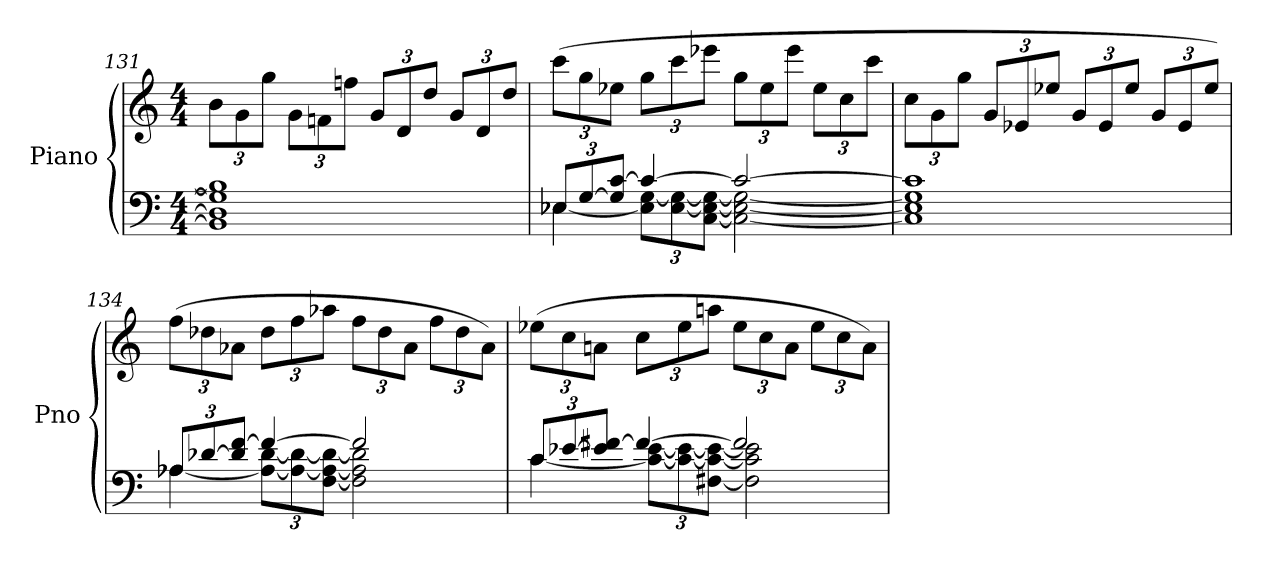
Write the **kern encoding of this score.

**kern	**kern
*part1	*part1
*staff2	*staff1
*I"Piano	*
*I'Pno	*
*clefF4	*clefG2
*k[]	*k[]
*M4/4	*M4/4
=131	=131
*^	*
*	*	*Xbrackettup
1B]	1BB] 1D] 1G]	12b\L
.	.	12g\
.	.	12gg\J
.	.	12g\L
.	.	12fn\
.	.	12ffn\J
.	.	12g/L
.	.	12d/
.	.	12dd/J
.	.	12g/L
.	.	12d/
.	.	12dd/J
=132	=132	=132
*Xbrackettup	*	*
12E-X/L	[4E-\	(>12ccc\L
[12G/	.	12gg\
12G/] [12c/J	.	12ee-X\J
4c/_	12E-\] [12G\L	12gg\L
.	[12E-\ 12G\_	12ccc\
.	[12C\ 12E-\_ 12G\_J	12eee-X\J
2c/_	2C\_ 2E-\_ 2G\_	12gg\L
.	.	12ee-\
.	.	12eee-\J
.	.	12ee-\L
.	.	12cc\
.	.	12ccc\J
=133	=133	=133
1c]	1C] 1E-] 1G]	12cc\L
.	.	12g\
.	.	12gg\J
.	.	12g/L
.	.	12e-X/
.	.	12ee-X/J
.	.	12g/L
.	.	12e-/
.	.	12ee-/J
.	.	12g/L
.	.	12e-/
.	.	12ee-/J)
=134	=134	=134
12A-X/L	[4A-\	(>12ff\L
[12d-X/	.	12dd-X\
12d-/] [12f/J	.	12a-X\J
4f/_	12A-\_ [12d-\L	12dd-\L
.	12A-\_ 12d-\_	12ff\
.	[12F\ 12A-\_ 12d-\_J	12aa-X\J
2f/]	2F\] 2A-\] 2d-\]	12ff\L
.	.	12dd-\
.	.	12a-\J
.	.	12ff\L
.	.	12dd-\
.	.	12a-\J)
=135	=135	=135
12c/L	[4c\	(>12ee-X\L
[12e-X/	.	12cc\
12e-/] [12f#X/J	.	12an\J
4f#/_	12c\_ [12e-\L	12cc\L
.	12c\_ 12e-\_	12ee-\
.	[12F#X\ 12c\_ 12e-\_J	12aan\J
2f#/]	2F#\] 2c\] 2e-\]	12ee-\L
.	.	12cc\
.	.	12a\J
.	.	12ee-\L
.	.	12cc\
.	.	12a\J)
*v	*v	*
=	=
*-	*-
